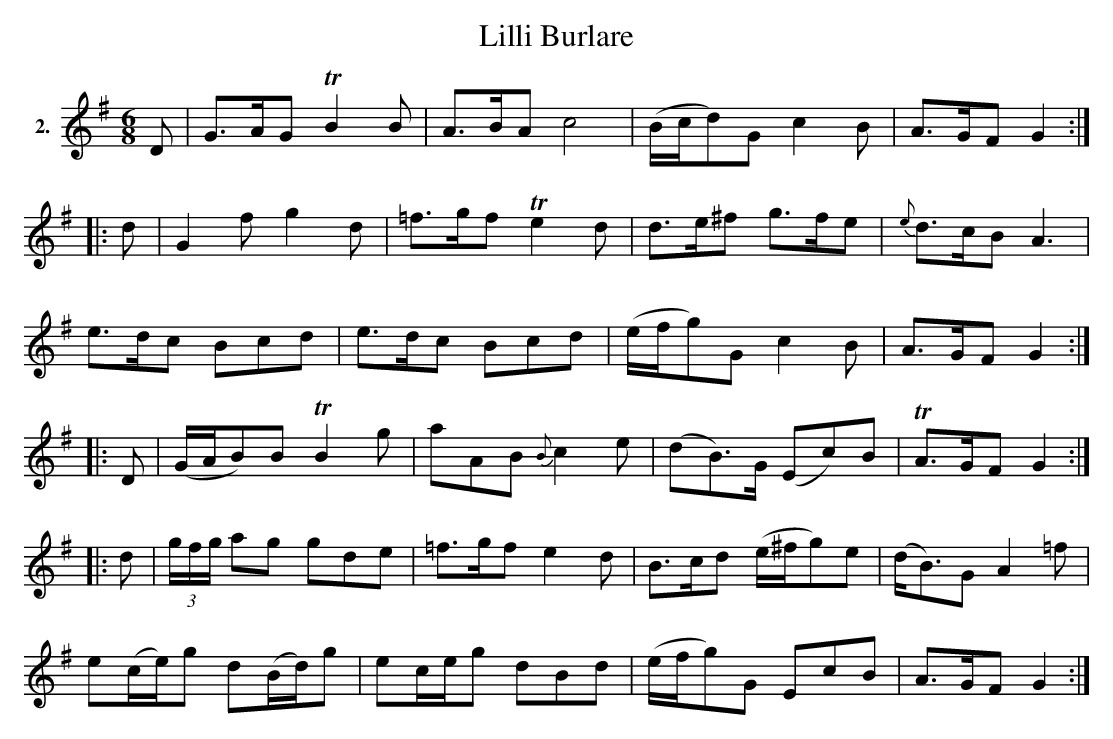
X:1
T:Lilli Burlare
M:6/8
L:1/8
K:G
V:1 clef=treble name="2."
[V:1] D|G>AG TB2B|A>BA c4|(B/c/d)G c2B|A>GF G2:|
|:d|G2f g2d|=f>gf Te2d|d>e^f g>fe|{e}d>cB A3|
e>dc Bcd|e>dc Bcd|(e/f/g)G c2B|A>GF G2:|
|:D|(G/A/B)B TB2g|aAB {B}c2e|(dB>)G (Ec)B|TA>GF G2:|
|:d|(3g/f/g/ ag gde|=f>gf e2d|B>cd (e/^f/g)e|(d<B)G A2=f|
e(c/e/)g d(B/d/)g|ec/e/g dBd|(e/f/g)G EcB|A>GF G2:|]
